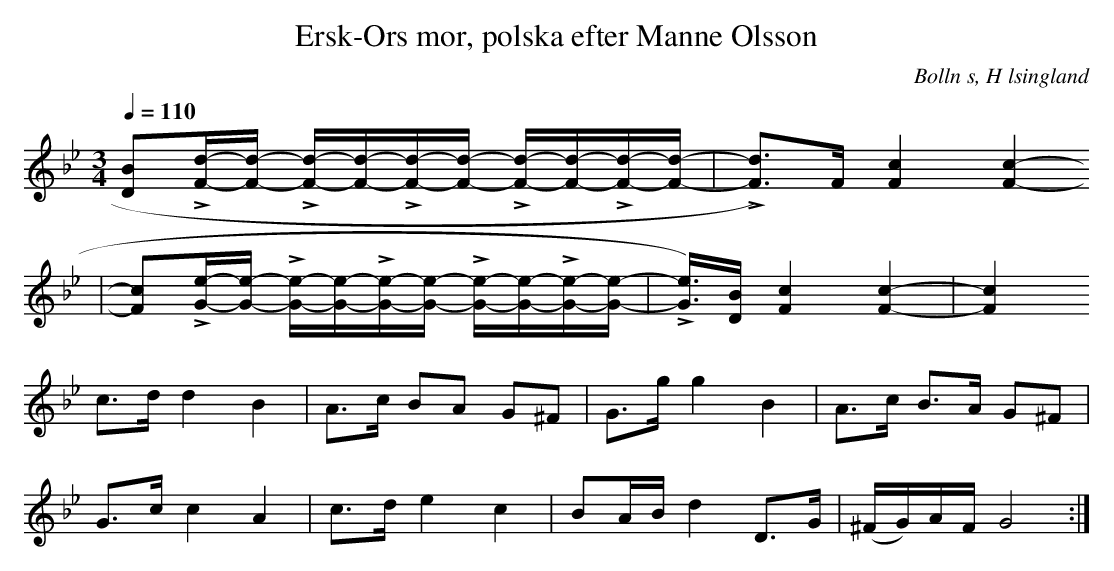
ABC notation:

X:1
T: Ersk-Ors mor, polska efter Manne Olsson
O:Bolln s, H lsingland
M:3/4
L:1/8
Q:1/4=110
K:Gm
[D B]L[F/d/]-[F/d/] - L[F/d/]-[F/d/]-L[F/d/]-[F/d/] - L[F/d/]-[F/d/]-L[F/d/]-[F/d/]-| L[F d])>F [-F2 c2] [F2 c2]-
|[F c]L[G/e/]-[G/e/] - L[G/e/]-[G/e/]-L[G/e/]-[G/e/] - L[G/e/]-[G/e/]-L[G/e/]-[G/e/]-| L[G/e/])>[DB] [-F2 c2] [F2 c2]-|[F2 c2]
c>d    d2       B2           | A>c    BA       G^F       | G>g    g2 B2     | A>c         B>A G^F  |
G>c    c2       A2           | c>d    e2       c2        | BA/B/  d2 D>G   | (^F/G/)A/F/ G4      :|
